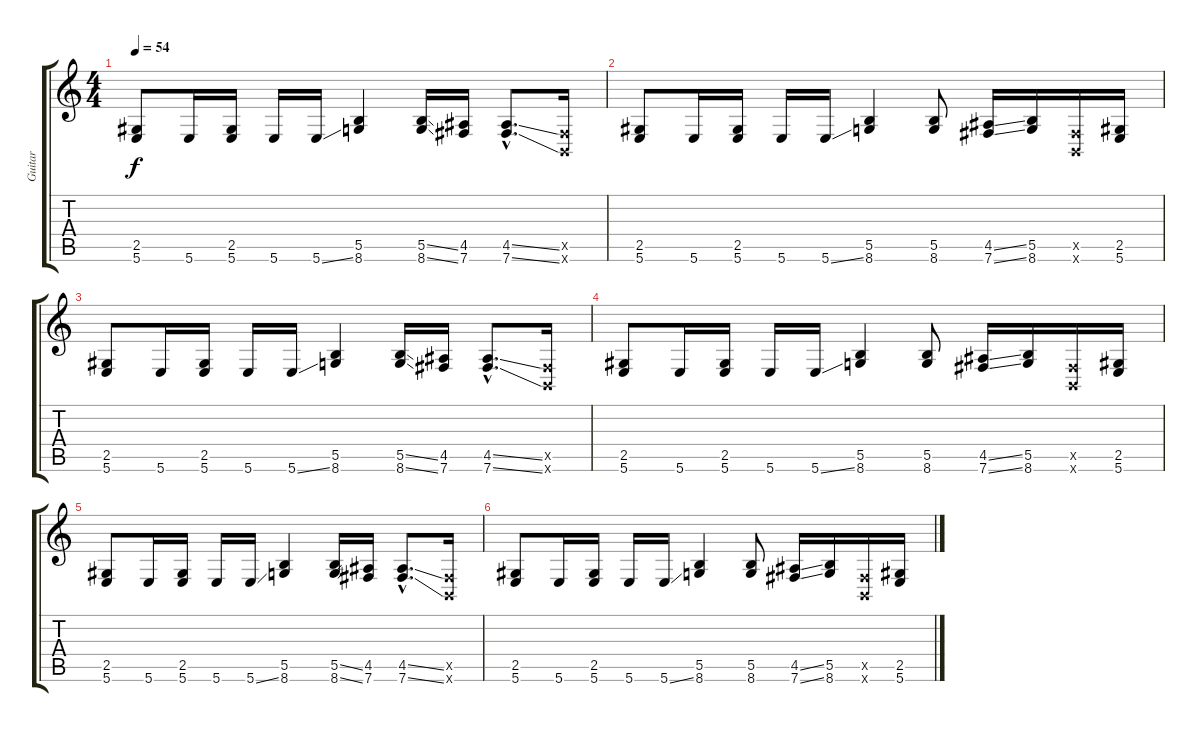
\track ("Guitar" "Guitar") {instrument distortionguitar}
\staff {score tabs}
\tuning (Db4 Ab3 E3 B2 Gb2 B1) {hide}
\ts (4 4)
\tempo 54
\clef g2
\ks c
(2.5 5.6).8{dy f} 5.6.16 (2.5 5.6).16 5.6.16 5.6{ss}.16 (5.5 8.6).4 (5.5{ss} 8.6{ss}).16 (4.5 7.6).16 (4.5{ss hac} 7.6{ss hac}).8{d} (0.5{x} 0.6{x}).16 |
(2.5 5.6).8 5.6.16 (2.5 5.6).16 5.6.16 5.6{ss}.16 (5.5 8.6).4 (5.5 8.6).8 (4.5{ss} 7.6{ss}).16 (5.5 8.6).16 (0.5{x} 0.6{x}).16 (2.5 5.6).16 |
(2.5 5.6).8{volume 8} 5.6.16 (2.5 5.6).16 5.6.16 5.6{ss}.16 (5.5 8.6).4 (5.5{ss} 8.6{ss}).16 (4.5 7.6).16 (4.5{ss hac} 7.6{ss hac}).8{d} (0.5{x} 0.6{x}).16 |
(2.5 5.6).8 5.6.16 (2.5 5.6).16 5.6.16 5.6{ss}.16 (5.5 8.6).4 (5.5 8.6).8 (4.5{ss} 7.6{ss}).16 (5.5 8.6).16 (0.5{x} 0.6{x}).16 (2.5 5.6).16 |
(2.5 5.6).8{volume 0} 5.6.16 (2.5 5.6).16 5.6.16 5.6{ss}.16 (5.5 8.6).4 (5.5{ss} 8.6{ss}).16 (4.5 7.6).16 (4.5{ss hac} 7.6{ss hac}).8{d} (0.5{x} 0.6{x}).16 |
(2.5 5.6).8 5.6.16 (2.5 5.6).16 5.6.16 5.6{ss}.16 (5.5 8.6).4 (5.5 8.6).8 (4.5{ss} 7.6{ss}).16 (5.5 8.6).16 (0.5{x} 0.6{x}).16 (2.5 5.6).16
